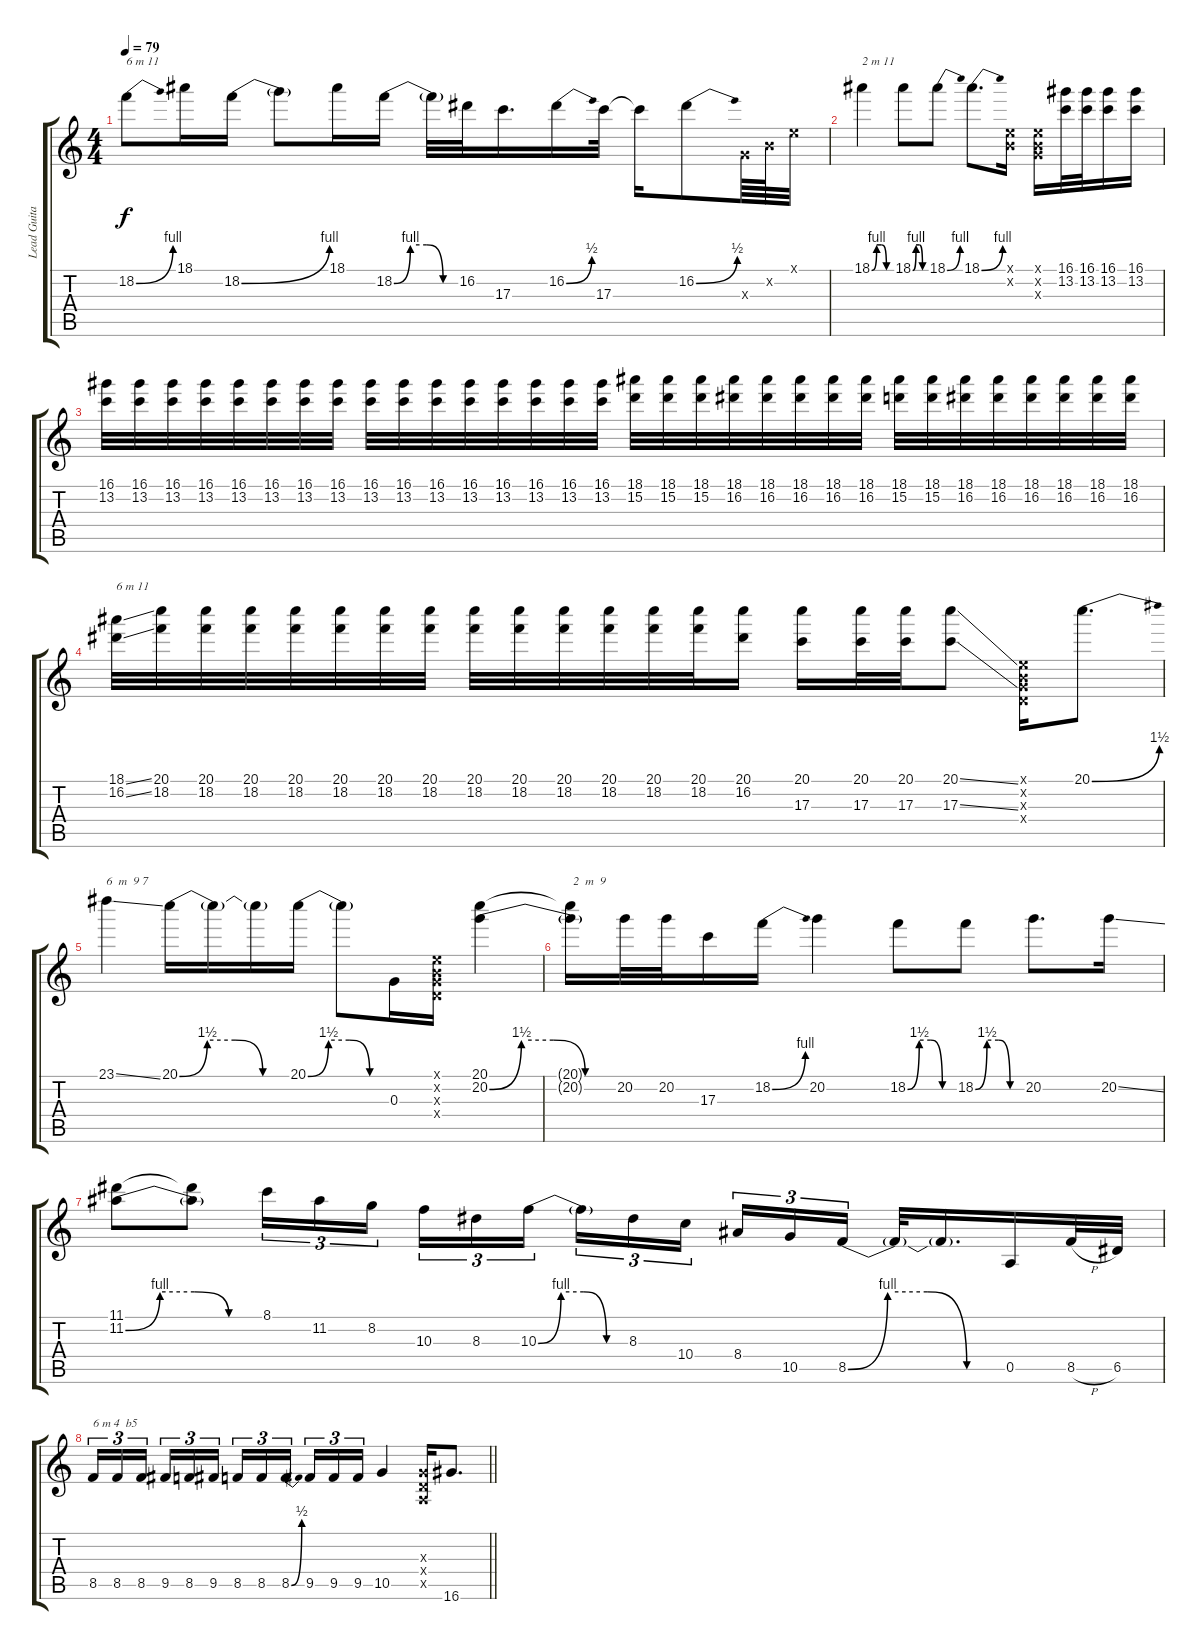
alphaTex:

\track ("Lead Guitar" "Lead Guita") {instrument distortionguitar}
\staff {score tabs}
\tuning (E4 B3 G3 D3 A2 E2) {hide}
\ts (4 4)
\tempo 79
\clef g2
\ks c
18.2{be (bend 0 0 60 4)}.8{txt "6 m 11" dy f} 18.1.16 18.2{be (bend 0 0 60 4)}.16 18.2{t}.8 18.1.16 18.2{be (custom 0 0 15 4 30 4 45 0 60 0)}.16 18.2{t}.32 16.2.32 17.3.16{d} 16.2{be (bend 0 0 60 2)}.16 17.3.32 17.3{t}.16 16.2{be (bend 0 0 60 2)}.8 0.3{x}.64 0.2{x}.64 0.1{x}.32 |
18.1{be (custom 0 0 15 4 30 4 45 0 60 0)}.4{txt "2 m 11"} 18.1{be (custom 0 0 15 4 30 4 45 0 60 0)}.8 18.1{be (bend 0 0 60 4)}.8 18.1{be (bend 0 0 60 4)}.8{d} (0.1{x} 0.2{x}).16 (0.1{x} 0.2{x} 0.3{x}).16 (16.1 13.2).32 (16.1 13.2).32 (16.1 13.2).16 (16.1 13.2).16 |
(16.1 13.2).32{txt ""} (16.1 13.2).32 (16.1 13.2).32 (16.1 13.2).32 (16.1 13.2).32 (16.1 13.2).32 (16.1 13.2).32 (16.1 13.2).32{txt ""} (16.1 13.2).32 (16.1 13.2).32 (16.1 13.2).32 (16.1 13.2).32 (16.1 13.2).32 (16.1 13.2).32 (16.1 13.2).32 (16.1 13.2).32 (18.1 15.2).32 (18.1 15.2).32 (18.1 15.2).32 (18.1 16.2).32 (18.1 16.2).32 (18.1 16.2).32 (18.1 16.2).32 (18.1 16.2).32 (18.1 15.2).32 (18.1 15.2).32 (18.1 16.2).32 (18.1 16.2).32 (18.1 16.2).32 (18.1 16.2).32 (18.1 16.2).32 (18.1 16.2).32 |
(18.1{ss} 16.2{ss}).32{txt "6 m 11"} (20.1 18.2).32 (20.1 18.2).32 (20.1 18.2).32 (20.1 18.2).32 (20.1 18.2).32 (20.1 18.2).32 (20.1 18.2).32 (20.1 18.2).32 (20.1 18.2).32 (20.1 18.2).32 (20.1 18.2).32 (20.1 18.2).32 (20.1 18.2).32 (20.1 16.2).16 (20.1 17.3).16 (20.1 17.3).32 (20.1 17.3).32 (20.1{ss} 17.3{ss}).8 (0.1{x} 0.2{x} 0.3{x} 0.4{x}).16 20.1{be (bend 0 0 60 6)}.8{d} |
23.1{ss}.4{txt "6  m  9 7"} 20.1{be (custom 0 0 15 6 30 6 45 0 60 0)}.16 20.1{t}.16 20.1{t}.16 20.1{be (custom 0 0 15 6 30 6 45 0 60 0)}.16 20.1{t}.8 0.3.16 (0.1{x} 0.2{x} 0.3{x} 0.4{x}).16 (20.1 20.2{be (custom 0 0 15 6 30 6 45 0 60 0)}).4 |
(20.1{t} 20.2{t}).16{txt " 2  m  9"} 20.2.32 20.2.32 17.3.16 18.2{be (bend 0 0 60 4)}.16 20.2.4 18.2{be (custom 0 0 15 6 30 6 45 0 60 0)}.8 18.2{be (custom 0 0 15 6 30 6 45 0 60 0)}.8 20.2.8{d} 20.2{ss}.16 |
(11.1 11.2{be (custom 0 0 15 4 30 4 45 0 60 0)}).8{txt ""} (11.1{t} 11.2{t}).8 8.1.16{tu (3 2)} 11.2.16{tu (3 2)} 8.2.16{tu (3 2) beam splitsecondary} 10.3.16{tu (3 2)} 8.3.16{tu (3 2)} 10.3{be (custom 0 0 15 4 30 4 45 0 60 0)}.16{tu (3 2)} 10.3{t}.16{tu (3 2)} 8.3.16{tu (3 2)} 10.4.16{tu (3 2) beam splitsecondary} 8.4.16{tu (3 2)} 10.5.16{tu (3 2)} 8.5{be (custom 0 0 15 4 30 4 45 0 60 0)}.16{tu (3 2)} 8.5{t}.32 8.5{t}.16{d} 0.5.16 8.5{h}.32 6.5.32 |
\barLineRight lightlight
8.5.16{tu (3 2) txt "6 m 4  b5"} 8.5.16{tu (3 2)} 8.5.16{tu (3 2) beam splitsecondary} 9.5.16{tu (3 2)} 8.5.16{tu (3 2)} 9.5.16{tu (3 2)} 8.5.16{tu (3 2)} 8.5.16{tu (3 2)} 8.5{be (bend 0 0 60 2)}.16{tu (3 2) beam splitsecondary} 9.5.16{tu (3 2)} 9.5.16{tu (3 2)} 9.5.16{tu (3 2)} 10.5.4 (0.3{x} 0.4{x} 0.5{x}).16 16.6.8{d}
